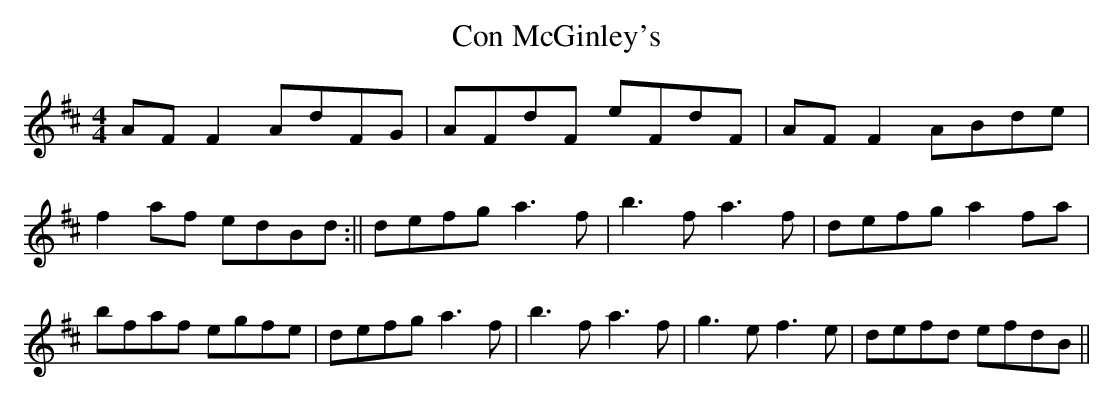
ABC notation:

X:1
T:Con McGinley's
M:4/4
L:1/8
K:D
AFF2 AdFG|AFdF eFdF|AFF2 ABde|f2af edBd:||\
defg a3f|b3f a3f|defg a2fa|bfaf egfe|\
defg a3f|b3f a3f|g3e f3e|defd efdB||\
